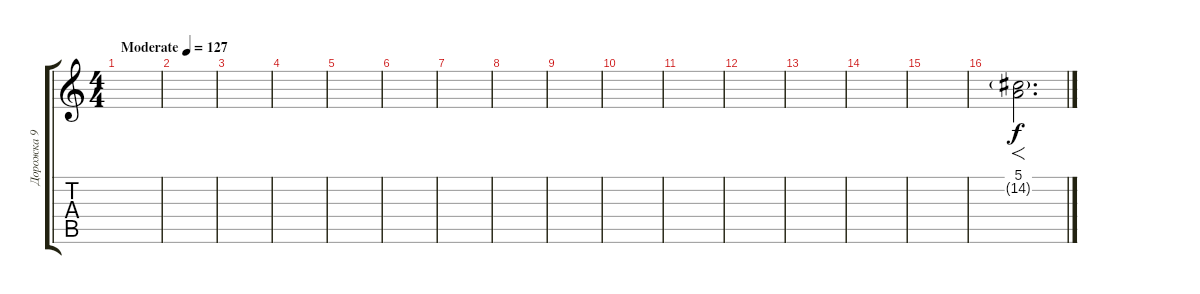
\track ("Дорожка 9" "Дорожка 9") {instrument pad3polysynth}
\staff {score tabs}
\tuning (E4 B3 G3 D3 A2 E2) {hide}
\ts (4 4)
\tempo (127 "Moderate")
\clef g2
\ks c
|
|
|
|
|
|
|
|
|
|
|
|
|
|
|
(5.1 14.2{g}).2{f d}
